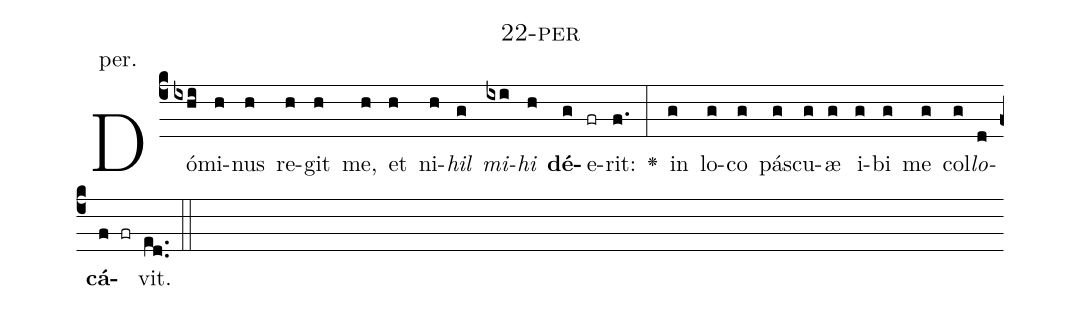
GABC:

name: 22-per;
annotation: per.;
%%
(c4)Dó(ixhi)mi(h)nus(h) re(h)git(h) me,(h) et(h) ni(h)<i>hil</i>(g) <i>mi</i>(ixi)<i>hi</i>(h) <b>dé</b>(g)e(fr)rit:(f.) <v>\greheightstar</v>(:) in(g) lo(g)co(g) pás(g)cu(g)æ(g) i(g)bi(g) me(g) col(g)<i>lo</i>(d)<b>cá</b>(f fr)vit.(ed..) (::)


%E(g) u(g) o(g) u(d) a(f) e.(ed..) (::)
